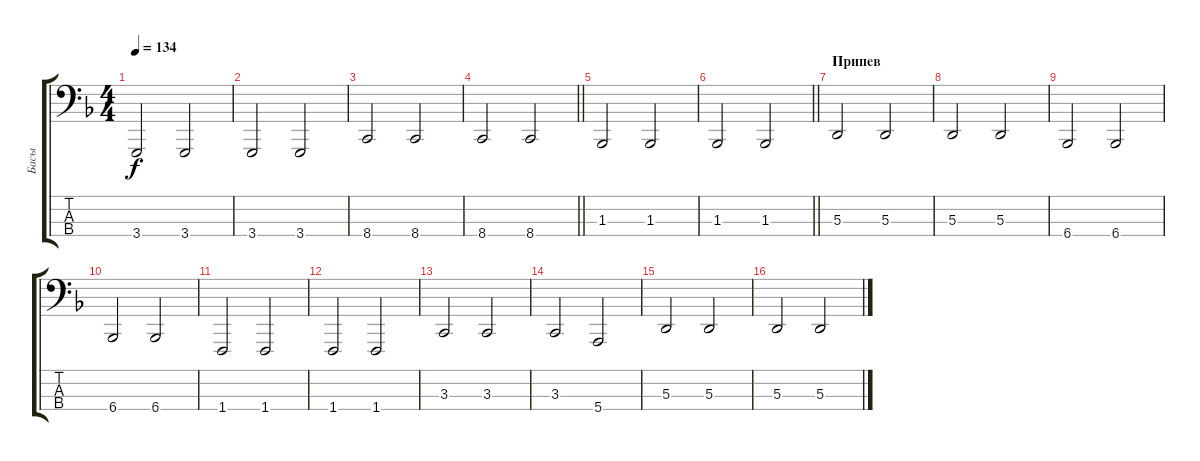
\track ("Басы" "Басы") {instrument accordion}
\staff {score tabs}
\tuning (G2 D2 A1 E1) {hide}
\ts (4 4)
\tempo 134
\clef f4
\ks dminor
3.4.2{dy f} 3.4.2 |
3.4.2 3.4.2 |
8.4.2 8.4.2 |
\barLineRight lightlight
8.4.2 8.4.2 |
1.3.2 1.3.2 |
\barLineRight lightlight
1.3.2 1.3.2 |
\section ("" "Припев")
5.3.2 5.3.2 |
5.3.2 5.3.2 |
6.4.2 6.4.2 |
6.4.2 6.4.2 |
1.4.2 1.4.2 |
1.4.2 1.4.2 |
3.3.2 3.3.2 |
3.3.2 5.4.2 |
5.3.2 5.3.2 |
5.3.2 5.3.2
